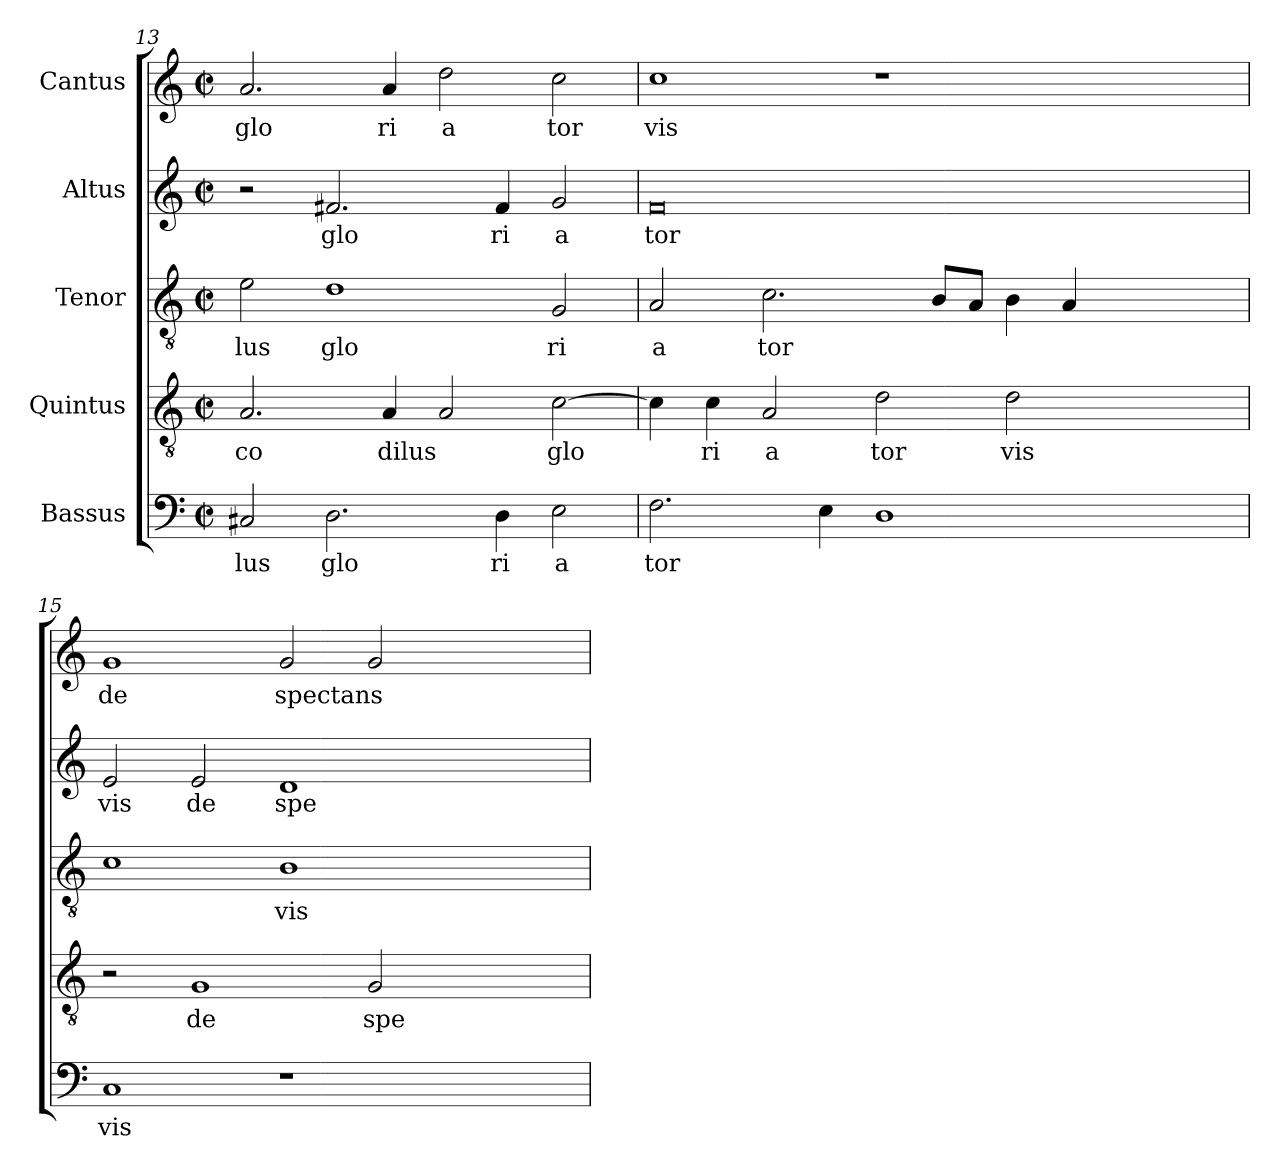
**kern	**text	**kern	**text	**kern	**text	**kern	**text	**kern	**text
*part5	*part5	*part4	*part4	*part3	*part3	*part2	*part2	*part1	*part1
*staff5	*staff5	*staff4	*staff4	*staff3	*staff3	*staff2	*staff2	*staff1	*staff1
*I"Bassus	*	*I"Quintus	*	*I"Tenor	*	*I"Altus	*	*I"Cantus	*
*clefF4	*	*clefGv2	*	*clefGv2	*	*clefG2	*	*clefG2	*
*M2/2	*	*M2/2	*	*M2/2	*	*M2/2	*	*M2/2	*
*met(c|)	*	*met(c|)	*	*met(c|)	*	*met(c|)	*	*met(c|)	*
=13	=13	=13	=13	=13	=13	=13	=13	=13	=13
!	!LO:LY:b:cj	!	!LO:LY:b:cj	!	!LO:LY:b:cj	!	!	!	!LO:LY:b:cj
2C#X/	lus	2.A/	co	2e\	lus	2r	.	2.a/	glo
!	!LO:LY:b:cj	!	!	!	!LO:LY:b:cj	!	!LO:LY:b:cj	!	!
2.D\	glo	.	.	1d	glo	2.f#X/	glo	.	.
!	!	!	!LO:LY:b	!	!	!	!	!	!LO:LY:b:cj
.	.	4A/	dilus	.	.	.	.	4a/	ri
!	!	!	!	!	!	!	!	!	!LO:LY:b:cj
.	.	2A/	.	.	.	.	.	2dd\	a
!	!LO:LY:b:cj	!	!	!	!	!	!LO:LY:b:cj	!	!
4D\	ri	.	.	.	.	4f#/	ri	.	.
!	!LO:LY:b:cj	!	!LO:LY:b	!	!LO:LY:b:cj	!	!LO:LY:b:cj	!	!LO:LY:b:cj
2E\	a	[>2c\	glo	2G/	ri	2g/	a	2cc\	tor
=14	=14	=14	=14	=14	=14	=14	=14	=14	=14
!	!LO:LY:b	!	!	!	!LO:LY:b:cj	!	!LO:LY:b:cj	!	!LO:LY:b:cj
2.F\	tor	4c\]	.	2A/	a	0f	tor	1cc	vis
!	!	!	!LO:LY:b:cj	!	!	!	!	!	!
.	.	4c\	ri	.	.	.	.	.	.
!	!	!	!LO:LY:b:cj	!	!LO:LY:b	!	!	!	!
.	.	2A/	a	2.c\	tor	.	.	.	.
4E\	.	.	.	.	.	.	.	.	.
!	!	!	!LO:LY:b:cj	!	!	!	!	!LO:N:vis=1	!
1D	.	2d\	tor	.	.	.	.	0r	.
.	.	.	.	8B/L	.	.	.	.	.
.	.	.	.	8A/J	.	.	.	.	.
!	!	!	!LO:LY:b:cj	!	!	!	!	!	!
.	.	2d\	vis	4B\	.	.	.	.	.
.	.	.	.	4A/	.	.	.	.	.
1ryy	.	1ryy	.	1ryy	.	1ryy	.	.	.
=15	=15	=15	=15	=15	=15	=15	=15	=15	=15
!	!LO:LY:b:cj	!	!	!	!	!	!LO:LY:b:cj	!	!LO:LY:b:cj
1C	vis	2r	.	1c	.	2e/	vis	1g	de
!	!	!	!LO:LY:b:cj	!	!	!	!LO:LY:b:cj	!	!
.	.	1G	de	.	.	2e/	de	.	.
!LO:N:vis=1	!	!	!	!	!LO:LY:b:cj	!	!LO:LY:b:cj	!	!LO:LY:b
0r	.	.	.	1B	vis	1d	spe	2g/	spectans
!	!	!	!LO:LY:b:cj	!	!	!	!	!	!
.	.	2G/	spe	.	.	.	.	2g/	.
.	.	1ryy	.	1ryy	.	1ryy	.	1ryy	.
=	=	=	=	=	=	=	=	=	=
*-	*-	*-	*-	*-	*-	*-	*-	*-	*-
